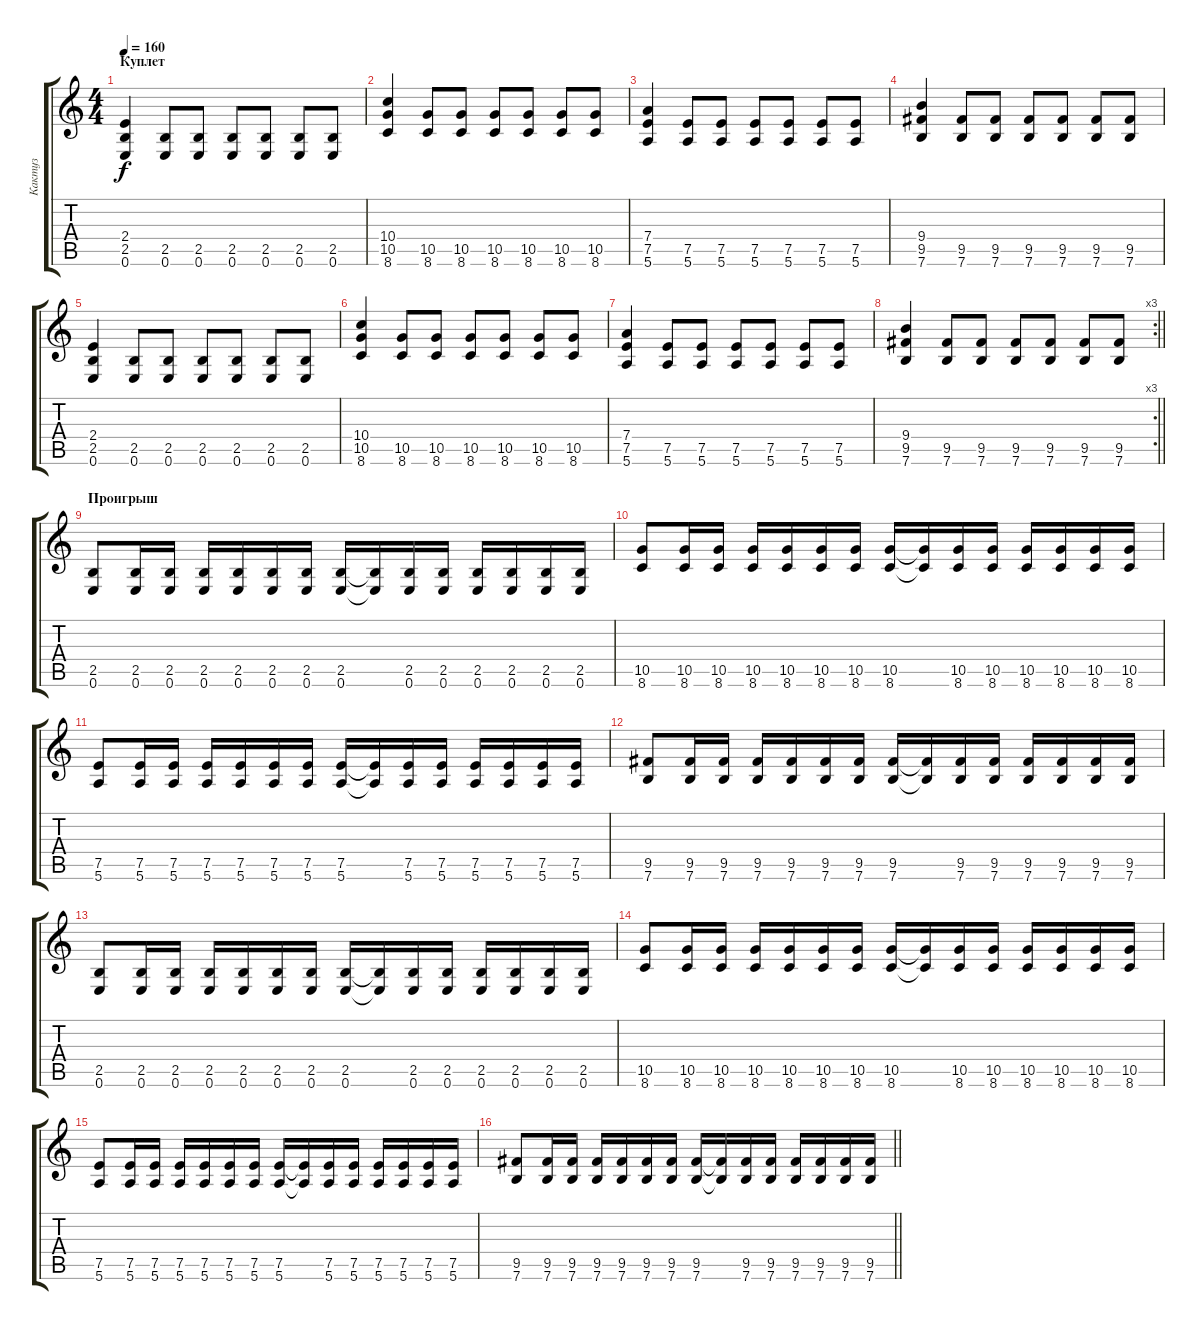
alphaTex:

\track ("Кактуз" "Кактуз") {instrument overdrivenguitar}
\staff {score tabs}
\tuning (E4 B3 G3 D3 A2 E2) {hide}
\ts (4 4)
\section ("" "Куплет")
\tempo 160
\clef g2
\ks c
(2.4 2.5 0.6).4{dy f} (2.5 0.6).8 (2.5 0.6).8 (2.5 0.6).8 (2.5 0.6).8 (2.5 0.6).8 (2.5 0.6).8 |
(10.4 10.5 8.6).4 (10.5 8.6).8 (10.5 8.6).8 (10.5 8.6).8 (10.5 8.6).8 (10.5 8.6).8 (10.5 8.6).8 |
(7.4 7.5 5.6).4 (7.5 5.6).8 (7.5 5.6).8 (7.5 5.6).8 (7.5 5.6).8 (7.5 5.6).8 (7.5 5.6).8 |
(9.4 9.5 7.6).4 (9.5 7.6).8 (9.5 7.6).8 (9.5 7.6).8 (9.5 7.6).8 (9.5 7.6).8 (9.5 7.6).8 |
(2.4 2.5 0.6).4 (2.5 0.6).8 (2.5 0.6).8 (2.5 0.6).8 (2.5 0.6).8 (2.5 0.6).8 (2.5 0.6).8 |
(10.4 10.5 8.6).4 (10.5 8.6).8 (10.5 8.6).8 (10.5 8.6).8 (10.5 8.6).8 (10.5 8.6).8 (10.5 8.6).8 |
(7.4 7.5 5.6).4 (7.5 5.6).8 (7.5 5.6).8 (7.5 5.6).8 (7.5 5.6).8 (7.5 5.6).8 (7.5 5.6).8 |
\rc 3
\barLineRight lightlight
(9.4 9.5 7.6).4 (9.5 7.6).8 (9.5 7.6).8 (9.5 7.6).8 (9.5 7.6).8 (9.5 7.6).8 (9.5 7.6).8 |
\section ("" "Проигрыш")
(2.5 0.6).8 (2.5 0.6).16 (2.5 0.6).16 (2.5 0.6).16 (2.5 0.6).16 (2.5 0.6).16 (2.5 0.6).16 (2.5 0.6).16 (2.5{t} 0.6{t}).16 (2.5 0.6).16 (2.5 0.6).16 (2.5 0.6).16 (2.5 0.6).16 (2.5 0.6).16 (2.5 0.6).16 |
(10.5 8.6).8 (10.5 8.6).16 (10.5 8.6).16 (10.5 8.6).16 (10.5 8.6).16 (10.5 8.6).16 (10.5 8.6).16 (10.5 8.6).16 (10.5{t} 8.6{t}).16 (10.5 8.6).16 (10.5 8.6).16 (10.5 8.6).16 (10.5 8.6).16 (10.5 8.6).16 (10.5 8.6).16 |
(7.5 5.6).8 (7.5 5.6).16 (7.5 5.6).16 (7.5 5.6).16 (7.5 5.6).16 (7.5 5.6).16 (7.5 5.6).16 (7.5 5.6).16 (7.5{t} 5.6{t}).16 (7.5 5.6).16 (7.5 5.6).16 (7.5 5.6).16 (7.5 5.6).16 (7.5 5.6).16 (7.5 5.6).16 |
(9.5 7.6).8 (9.5 7.6).16 (9.5 7.6).16 (9.5 7.6).16 (9.5 7.6).16 (9.5 7.6).16 (9.5 7.6).16 (9.5 7.6).16 (9.5{t} 7.6{t}).16 (9.5 7.6).16 (9.5 7.6).16 (9.5 7.6).16 (9.5 7.6).16 (9.5 7.6).16 (9.5 7.6).16 |
(2.5 0.6).8 (2.5 0.6).16 (2.5 0.6).16 (2.5 0.6).16 (2.5 0.6).16 (2.5 0.6).16 (2.5 0.6).16 (2.5 0.6).16 (2.5{t} 0.6{t}).16 (2.5 0.6).16 (2.5 0.6).16 (2.5 0.6).16 (2.5 0.6).16 (2.5 0.6).16 (2.5 0.6).16 |
(10.5 8.6).8 (10.5 8.6).16 (10.5 8.6).16 (10.5 8.6).16 (10.5 8.6).16 (10.5 8.6).16 (10.5 8.6).16 (10.5 8.6).16 (10.5{t} 8.6{t}).16 (10.5 8.6).16 (10.5 8.6).16 (10.5 8.6).16 (10.5 8.6).16 (10.5 8.6).16 (10.5 8.6).16 |
(7.5 5.6).8 (7.5 5.6).16 (7.5 5.6).16 (7.5 5.6).16 (7.5 5.6).16 (7.5 5.6).16 (7.5 5.6).16 (7.5 5.6).16 (7.5{t} 5.6{t}).16 (7.5 5.6).16 (7.5 5.6).16 (7.5 5.6).16 (7.5 5.6).16 (7.5 5.6).16 (7.5 5.6).16 |
\barLineRight lightlight
(9.5 7.6).8 (9.5 7.6).16 (9.5 7.6).16 (9.5 7.6).16 (9.5 7.6).16 (9.5 7.6).16 (9.5 7.6).16 (9.5 7.6).16 (9.5{t} 7.6{t}).16 (9.5 7.6).16 (9.5 7.6).16 (9.5 7.6).16 (9.5 7.6).16 (9.5 7.6).16 (9.5 7.6).16
